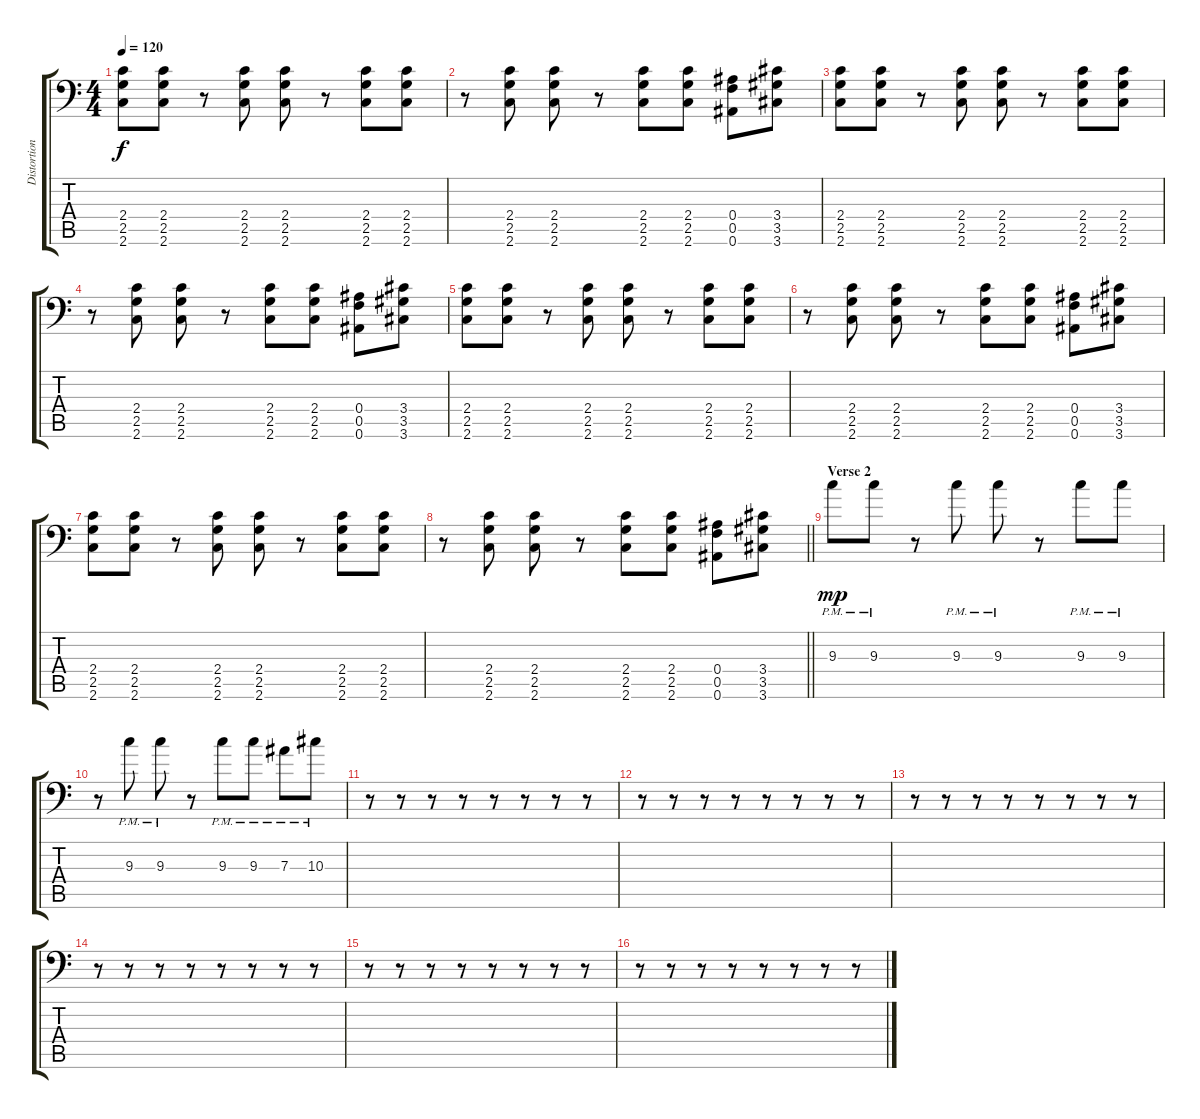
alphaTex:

\track ("Distortion" "Distortion") {instrument distortionguitar}
\staff {score tabs}
\tuning (C4 G3 Eb3 Bb2 F2 Bb1) {hide}
\ts (4 4)
\tempo 120
\clef f4
\ks c
(2.4 2.5 2.6).8{dy f} (2.4 2.5 2.6).8 r.8 (2.4 2.5 2.6).8 (2.4 2.5 2.6).8 r.8 (2.4 2.5 2.6).8 (2.4 2.5 2.6).8 |
r.8 (2.4 2.5 2.6).8 (2.4 2.5 2.6).8 r.8 (2.4 2.5 2.6).8 (2.4 2.5 2.6).8 (0.4 0.5 0.6).8 (3.4 3.5 3.6).8 |
(2.4 2.5 2.6).8 (2.4 2.5 2.6).8 r.8 (2.4 2.5 2.6).8 (2.4 2.5 2.6).8 r.8 (2.4 2.5 2.6).8 (2.4 2.5 2.6).8 |
r.8 (2.4 2.5 2.6).8 (2.4 2.5 2.6).8 r.8 (2.4 2.5 2.6).8 (2.4 2.5 2.6).8 (0.4 0.5 0.6).8 (3.4 3.5 3.6).8 |
(2.4 2.5 2.6).8 (2.4 2.5 2.6).8 r.8 (2.4 2.5 2.6).8 (2.4 2.5 2.6).8 r.8 (2.4 2.5 2.6).8 (2.4 2.5 2.6).8 |
r.8 (2.4 2.5 2.6).8 (2.4 2.5 2.6).8 r.8 (2.4 2.5 2.6).8 (2.4 2.5 2.6).8 (0.4 0.5 0.6).8 (3.4 3.5 3.6).8 |
(2.4 2.5 2.6).8 (2.4 2.5 2.6).8 r.8 (2.4 2.5 2.6).8 (2.4 2.5 2.6).8 r.8 (2.4 2.5 2.6).8 (2.4 2.5 2.6).8 |
\barLineRight lightlight
r.8 (2.4 2.5 2.6).8 (2.4 2.5 2.6).8 r.8 (2.4 2.5 2.6).8 (2.4 2.5 2.6).8 (0.4 0.5 0.6).8 (3.4 3.5 3.6).8 |
\section ("" "Verse 2")
9.3{pm}.8{dy mp} 9.3{pm}.8 r.8 9.3{pm}.8 9.3{pm}.8 r.8 9.3{pm}.8 9.3{pm}.8 |
r.8 9.3{pm}.8 9.3{pm}.8 r.8 9.3{pm}.8 9.3{pm}.8 7.3{pm}.8 10.3{pm}.8 |
r.8 r.8 r.8 r.8 r.8 r.8 r.8 r.8 |
r.8 r.8 r.8 r.8 r.8 r.8 r.8 r.8 |
r.8 r.8 r.8 r.8 r.8 r.8 r.8 r.8 |
r.8 r.8 r.8 r.8 r.8 r.8 r.8 r.8 |
r.8 r.8 r.8 r.8 r.8 r.8 r.8 r.8 |
r.8 r.8 r.8 r.8 r.8 r.8 r.8 r.8
